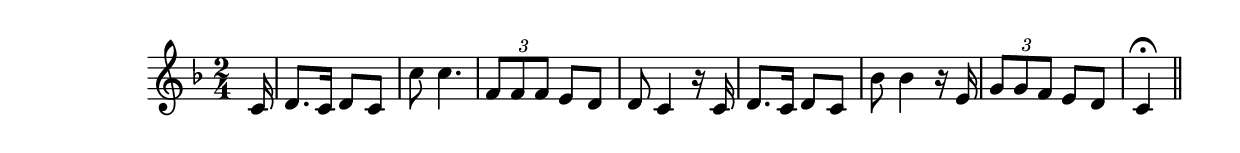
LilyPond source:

\version "2.19.49"
%{\header {
  title = "Reir Es Necesario (Mexico)"
  composer = "anonymous"
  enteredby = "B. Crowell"
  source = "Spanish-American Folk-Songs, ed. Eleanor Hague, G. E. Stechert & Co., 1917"
}%}
\score{{\key f \major
\time 2/4
%{\tempo 4=60
%}\relative c' {
\partial 16
 c16 | d8. c16 d8 c | c'8 c4. | \tuplet 3/2 {f,8 f f} e d | d8 c4 r16 c |
d8. c16 d8 c | bes'8 bes4 r16 e,16 | \tuplet 3/2 {g8 g f} e d | c4 \fermata \bar "||"
}

}}